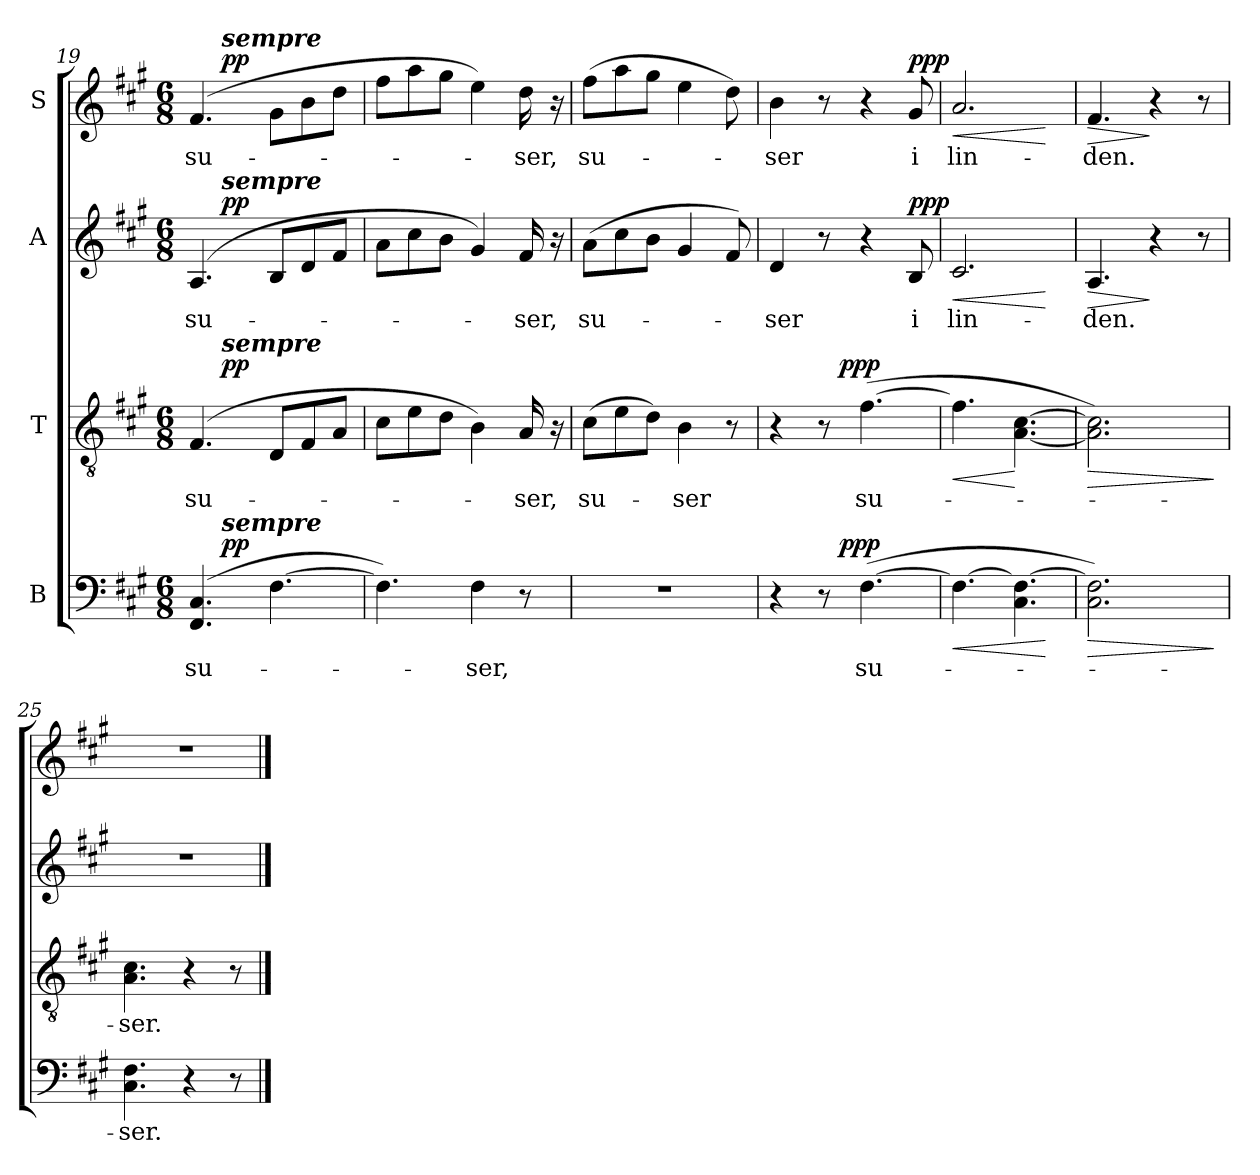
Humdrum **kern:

**kern	**text	**dynam	**kern	**text	**dynam	**kern	**text	**dynam	**kern	**text	**dynam
*part4	*part4	*part4	*part3	*part3	*part3	*part2	*part2	*part2	*part1	*part1	*part1
*staff4	*staff4	*staff4	*staff3	*staff3	*staff3	*staff2	*staff2	*staff2	*staff1	*staff1	*staff1
*I"B	*	*	*I"T	*	*	*I"A	*	*	*I"S	*	*
*clefF4	*	*	*clefGv2	*	*	*clefG2	*	*	*clefG2	*	*
*k[f#c#g#]	*	*	*k[f#c#g#]	*	*	*k[f#c#g#]	*	*	*k[f#c#g#]	*	*
*A:	*	*	*A:	*	*	*A:	*	*	*A:	*	*
*M6/8	*	*	*M6/8	*	*	*M6/8	*	*	*M6/8	*	*
=19	=19	=19	=19	=19	=19	=19	=19	=19	=19	=19	=19
!	!LO:LY:b	!	!	!LO:LY:b	!	!	!LO:LY:b	!	!	!LO:LY:b	!
*^	*	*	*^	*	*	*^	*	*	*^	*	*
(>4.FF#/ 4.C#/	8ryy	su-	.	(>4.F#/	8ryy	su-	.	(>4.A/	8ryy	su-	.	(>4.f#/	8ryy	su-	.
!	!	!	!	!	!	!	!	!	!	!	!	!	!LO:TX:a:Bi:t=sempre	!	!
!	!	!	!	!	!	!	!	!	!LO:TX:a:Bi:t=sempre	!	!	!	!	!	!
!	!	!	!	!	!LO:TX:a:Bi:t=sempre	!	!	!	!	!	!	!	!	!	!
!	!LO:TX:a:Bi:t=sempre	!	!	!	!	!	!	!	!	!	!	!	!	!	!
!	!	!	!LO:DY:a	!	!	!	!LO:DY:a	!	!	!	!LO:DY:a	!	!	!	!LO:DY:a
.	2ryy	.	pp	.	2ryy	.	pp	.	2ryy	.	pp	.	2ryy	.	pp
[4.F#\	.	.	.	8D/L	.	.	.	8B/L	.	.	.	8g#\L	.	.	.
.	.	.	.	8F#/	.	.	.	8d/	.	.	.	8b\	.	.	.
.	8ryy	.	.	8A/J	8ryy	.	.	8f#/J	8ryy	.	.	8dd\J	8ryy	.	.
*v	*v	*	*	*	*	*	*	*v	*v	*	*	*v	*v	*	*
*	*	*	*v	*v	*	*	*	*	*	*	*	*
=20	=20	=20	=20	=20	=20	=20	=20	=20	=20	=20	=20
4.F#\])	.	.	8c#\L	.	.	8a\L	.	.	8ff#\L	.	.
.	.	.	8e\	.	.	8cc#\	.	.	8aa\	.	.
.	.	.	8d\J	.	.	8b\J	.	.	8gg#\J	.	.
!	!LO:LY:b	!	!	!	!	!	!	!	!	!	!
4F#\	-ser,	.	4B\)	.	.	4g#/)	.	.	4ee\)	.	.
!	!	!	!	!LO:LY:b	!	!	!LO:LY:b	!	!	!LO:LY:b	!
8r	.	.	16A/	-ser,	.	16f#/	-ser,	.	16dd\	-ser,	.
.	.	.	16r	.	.	16r	.	.	16r	.	.
!!LO:LB:g=z
=21	=21	=21	=21	=21	=21	=21	=21	=21	=21	=21	=21
!	!	!	!	!LO:LY:b	!	!	!LO:LY:b	!	!	!LO:LY:b	!
2.r	.	.	(>8c#\L	su-	.	(>8a\L	su-	.	(>8ff#\L	su-	.
.	.	.	8e\	.	.	8cc#\	.	.	8aa\	.	.
.	.	.	8d\J)	.	.	8b\J	.	.	8gg#\J	.	.
!	!	!	!	!LO:LY:b	!	!	!	!	!	!	!
.	.	.	4B\	-ser	.	4g#/	.	.	4ee\	.	.
.	.	.	8r	.	.	8f#/)	.	.	8dd\)	.	.
=22	=22	=22	=22	=22	=22	=22	=22	=22	=22	=22	=22
!	!	!	!	!	!	!	!LO:LY:b	!	!	!LO:LY:b	!
*^	*	*	*^	*	*	*	*	*	*	*	*
4r	4ryy	.	.	4r	4ryy	.	.	4d/	-ser	.	4b\	-ser	.
8r	16ryy	.	.	8r	16ryy	.	.	8r	.	.	8r	.	.
!	!	!	!LO:DY:a	!	!	!	!LO:DY:a	!	!	!	!	!	!
.	4..ryy	.	ppp	.	4..ryy	.	ppp	.	.	.	.	.	.
!	!	!LO:LY:b	!	!	!	!LO:LY:b	!	!	!	!	!	!	!
(>[4.F#\	.	su-	.	(>[4.f#\	.	su-	.	4r	.	.	4r	.	.
!	!	!	!	!	!	!	!	!	!LO:LY:b	!LO:DY:a	!	!LO:LY:b	!LO:DY:a
.	.	.	.	.	.	.	.	8B/	i	ppp	8g#/	i	ppp
=23	=23	=23	=23	=23	=23	=23	=23	=23	=23	=23	=23	=23	=23
!	!	!	!LO:HP:b	!	!	!	!LO:HP:b	!	!LO:LY:b	!LO:HP:b	!	!LO:LY:b	!LO:HP:b
*v	*v	*	*	*	*	*	*	*	*	*	*	*	*
*	*	*	*v	*v	*	*	*	*	*	*	*	*
4.F#\_	.	<	4.f#\]	.	<	2.c#/	lin-	<	2.a/	lin-	<
4.C#\ 4.F#\_	.	.	[4.A\ [4.c#\	.	[	.	.	.	.	.	.
.	.	[	.	.	.	.	.	[	.	.	[
=24	=24	=24	=24	=24	=24	=24	=24	=24	=24	=24	=24
!	!	!LO:HP:b	!	!	!LO:HP:b	!	!LO:LY:b	!LO:HP:b	!	!LO:LY:b	!LO:HP:b
2.C#\ 2.F#\])	.	>	2.A\] 2.c#\])	.	>	4.A/	-den.	>	4.f#/	-den.	>
.	.	.	.	.	.	4r	.	]	4r	.	]
.	.	.	.	.	.	8r	.	.	8r	.	.
.	.	]	.	.	]	.	.	.	.	.	.
=25	=25	=25	=25	=25	=25	=25	=25	=25	=25	=25	=25
!	!LO:LY:b	!	!	!LO:LY:b	!	!	!	!	!	!	!
4.C#\ 4.F#\	-ser.	.	4.A\ 4.c#\	-ser.	.	2.r	.	.	2.r	.	.
4r	.	.	4r	.	.	.	.	.	.	.	.
8r	.	.	8r	.	.	.	.	.	.	.	.
==	==	==	==	==	==	==	==	==	==	==	==
*-	*-	*-	*-	*-	*-	*-	*-	*-	*-	*-	*-
